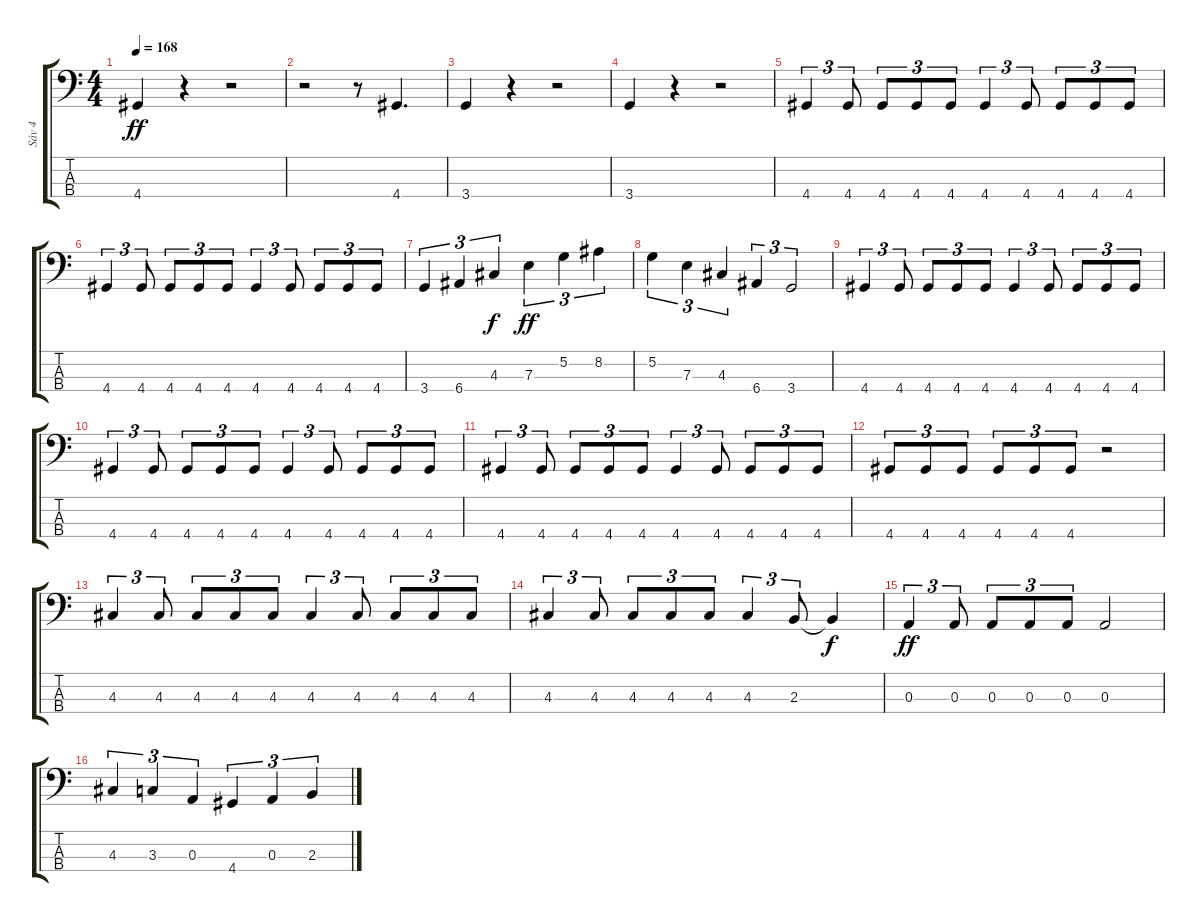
\track ("Sáv 4" "Sáv 4") {instrument electricbassfinger}
\staff {score tabs}
\tuning (G2 D2 A1 E1) {hide}
\ts (4 4)
\tempo 168
\clef f4
\ks c
4.4.4{dy ff} r.4 r.2 |
r.2 r.8 4.4.4{d} |
3.4.4 r.4 r.2 |
3.4.4 r.4 r.2 |
4.4.4{tu (3 2)} 4.4.8{tu (3 2)} 4.4.8{tu (3 2)} 4.4.8{tu (3 2)} 4.4.8{tu (3 2)} 4.4.4{tu (3 2)} 4.4.8{tu (3 2)} 4.4.8{tu (3 2)} 4.4.8{tu (3 2)} 4.4.8{tu (3 2)} |
4.4.4{tu (3 2)} 4.4.8{tu (3 2)} 4.4.8{tu (3 2)} 4.4.8{tu (3 2)} 4.4.8{tu (3 2)} 4.4.4{tu (3 2)} 4.4.8{tu (3 2)} 4.4.8{tu (3 2)} 4.4.8{tu (3 2)} 4.4.8{tu (3 2)} |
3.4.4{tu (3 2)} 6.4.4{tu (3 2)} 4.3.4{tu (3 2) dy f} 7.3.4{tu (3 2) dy ff} 5.2.4{tu (3 2)} 8.2.4{tu (3 2)} |
5.2.4{tu (3 2)} 7.3.4{tu (3 2)} 4.3.4{tu (3 2)} 6.4.4{tu (3 2)} 3.4.2{tu (3 2)} |
4.4.4{tu (3 2)} 4.4.8{tu (3 2)} 4.4.8{tu (3 2)} 4.4.8{tu (3 2)} 4.4.8{tu (3 2)} 4.4.4{tu (3 2)} 4.4.8{tu (3 2)} 4.4.8{tu (3 2)} 4.4.8{tu (3 2)} 4.4.8{tu (3 2)} |
4.4.4{tu (3 2)} 4.4.8{tu (3 2)} 4.4.8{tu (3 2)} 4.4.8{tu (3 2)} 4.4.8{tu (3 2)} 4.4.4{tu (3 2)} 4.4.8{tu (3 2)} 4.4.8{tu (3 2)} 4.4.8{tu (3 2)} 4.4.8{tu (3 2)} |
4.4.4{tu (3 2)} 4.4.8{tu (3 2)} 4.4.8{tu (3 2)} 4.4.8{tu (3 2)} 4.4.8{tu (3 2)} 4.4.4{tu (3 2)} 4.4.8{tu (3 2)} 4.4.8{tu (3 2)} 4.4.8{tu (3 2)} 4.4.8{tu (3 2)} |
4.4.8{tu (3 2)} 4.4.8{tu (3 2)} 4.4.8{tu (3 2)} 4.4.8{tu (3 2)} 4.4.8{tu (3 2)} 4.4.8{tu (3 2)} r.2 |
4.3.4{tu (3 2)} 4.3.8{tu (3 2)} 4.3.8{tu (3 2)} 4.3.8{tu (3 2)} 4.3.8{tu (3 2)} 4.3.4{tu (3 2)} 4.3.8{tu (3 2)} 4.3.8{tu (3 2)} 4.3.8{tu (3 2)} 4.3.8{tu (3 2)} |
4.3.4{tu (3 2)} 4.3.8{tu (3 2)} 4.3.8{tu (3 2)} 4.3.8{tu (3 2)} 4.3.8{tu (3 2)} 4.3.4{tu (3 2)} 2.3.8{tu (3 2)} 2.3{t}.4{dy f} |
0.3.4{tu (3 2) dy ff} 0.3.8{tu (3 2)} 0.3.8{tu (3 2)} 0.3.8{tu (3 2)} 0.3.8{tu (3 2)} 0.3.2 |
4.3.4{tu (3 2)} 3.3.4{tu (3 2)} 0.3.4{tu (3 2)} 4.4.4{tu (3 2)} 0.3.4{tu (3 2)} 2.3.4{tu (3 2)}
